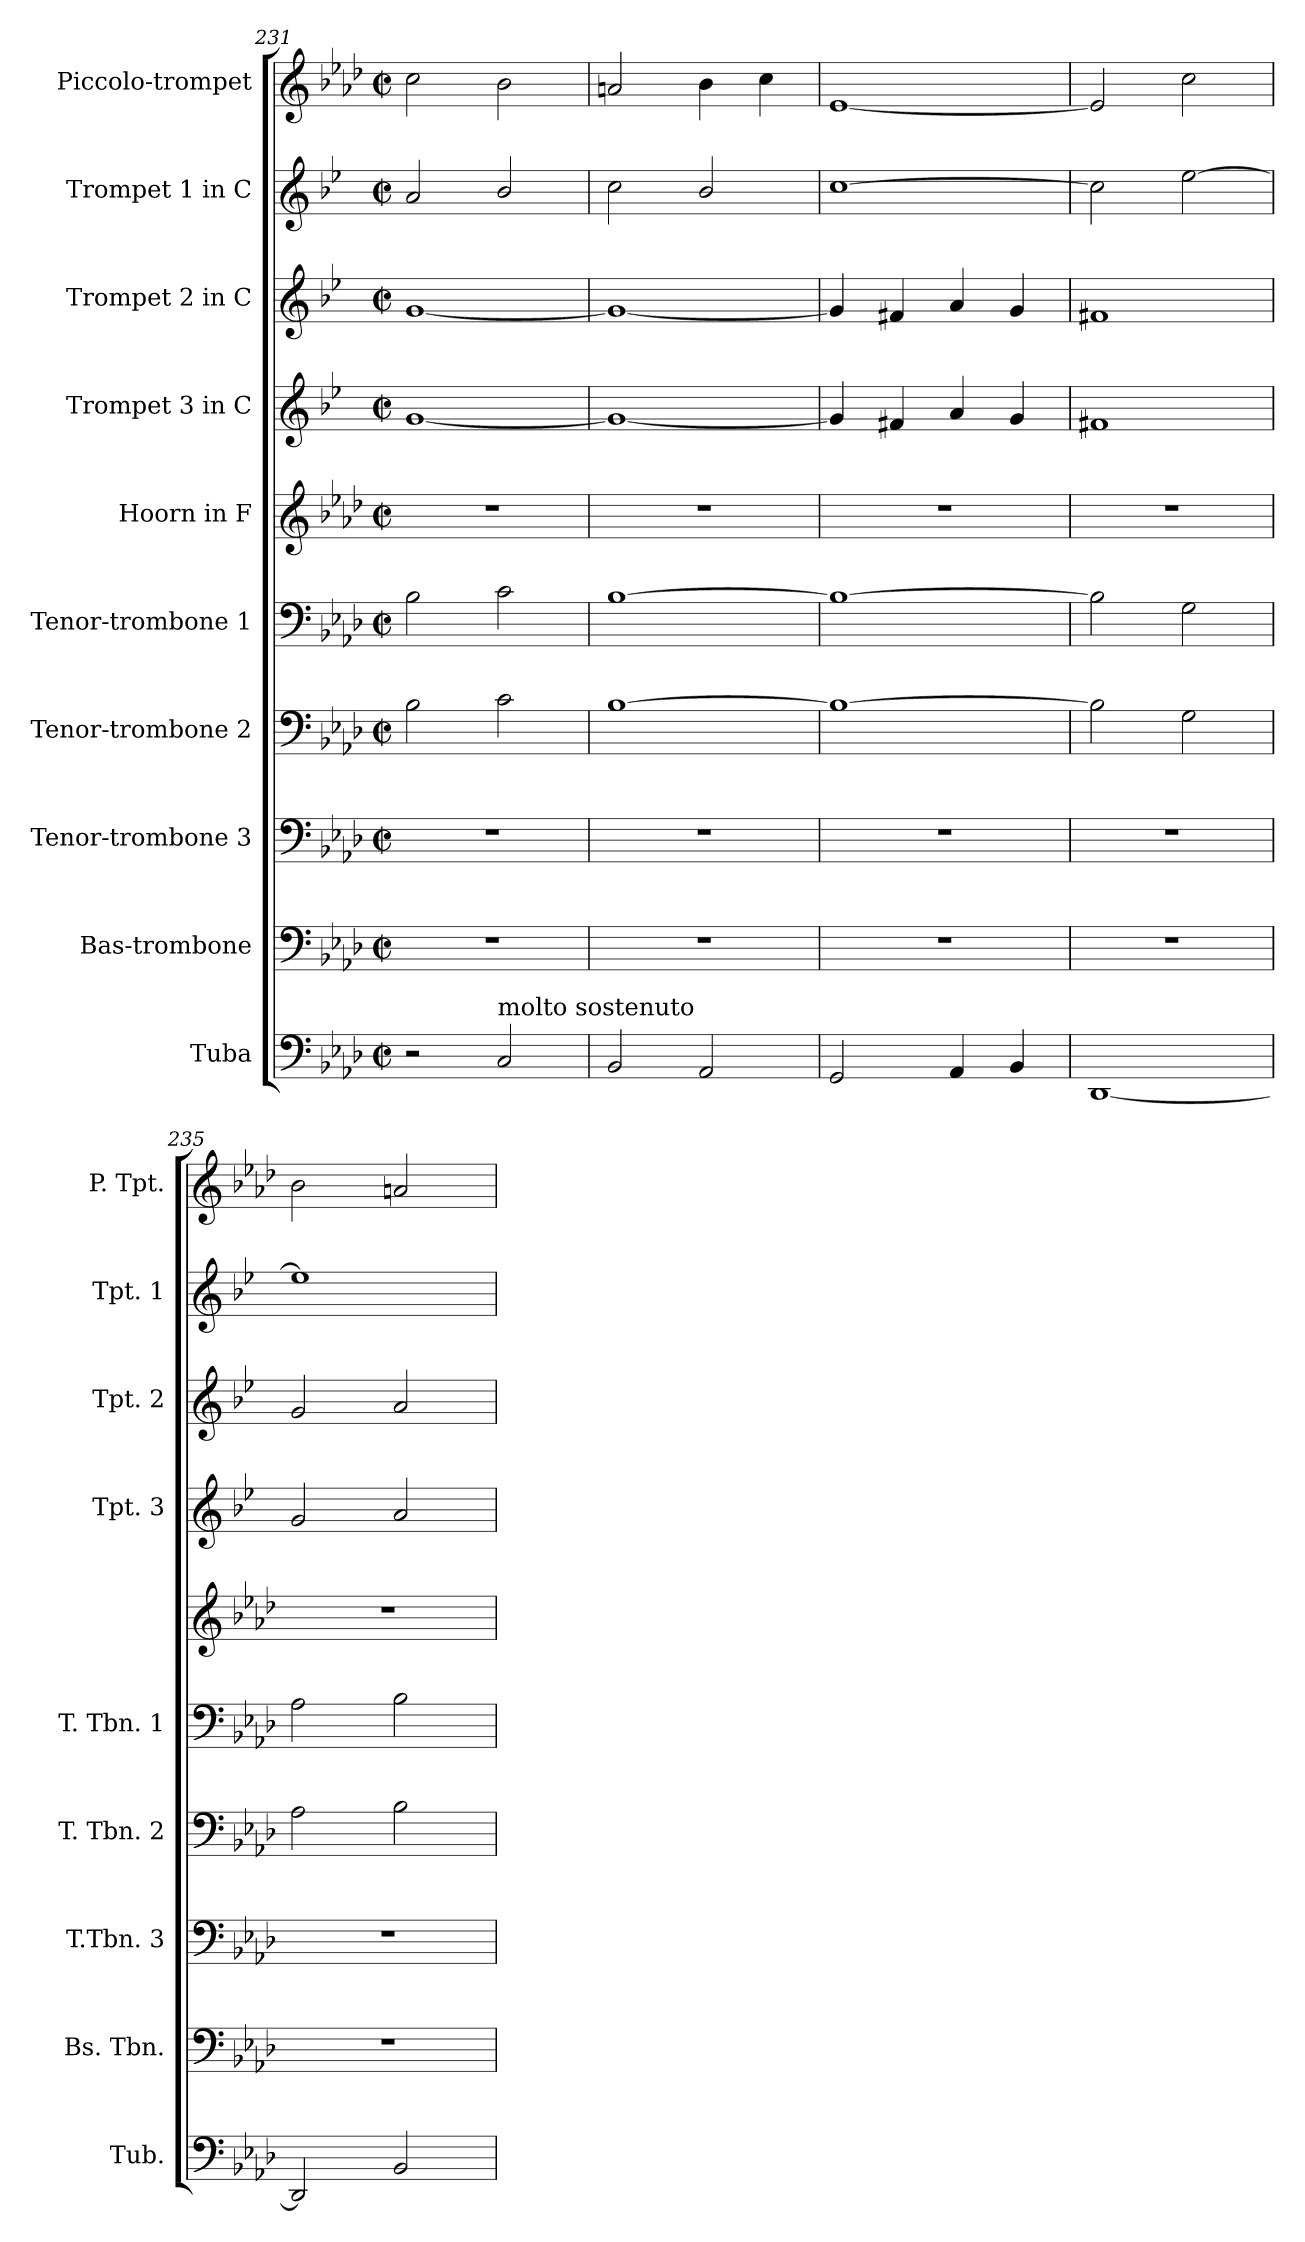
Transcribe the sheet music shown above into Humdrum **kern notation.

**kern	**kern	**kern	**kern	**kern	**kern	**kern	**kern	**kern	**kern
*part10	*part9	*part8	*part7	*part6	*part5	*part4	*part3	*part2	*part1
*staff10	*staff9	*staff8	*staff7	*staff6	*staff5	*staff4	*staff3	*staff2	*staff1
*I"Tuba	*I"Bas-trombone	*I"Tenor-trombone 3	*I"Tenor-trombone 2	*I"Tenor-trombone 1	*I"Hoorn in F	*I"Trompet 3 in C	*I"Trompet 2 in C	*I"Trompet 1 in C	*I"Piccolo-trompet
*I'Tub.	*I'Bs. Tbn.	*I'T.Tbn. 3	*I'T. Tbn. 2	*I'T. Tbn. 1	*	*I'Tpt. 3	*I'Tpt. 2	*I'Tpt. 1	*I'P. Tpt.
!!LO:PB:g=z
*clefF4	*clefF4	*clefF4	*clefF4	*clefF4	*clefG2	*clefG2	*clefG2	*clefG2	*clefG2
*	*	*	*	*	*ITrd4c7	*ITrd1c2	*ITrd1c2	*ITrd1c2	*ITrd-6c-10
*k[b-e-a-d-]	*k[b-e-a-d-]	*k[b-e-a-d-]	*k[b-e-a-d-]	*k[b-e-a-d-]	*k[b-e-a-d-g-]	*k[b-e-a-d-]	*k[b-e-a-d-]	*k[b-e-a-d-]	*k[b-e-a-d-g-c-]
*M2/2	*M2/2	*M2/2	*M2/2	*M2/2	*M2/2	*M2/2	*M2/2	*M2/2	*M2/2
*met(c|)	*met(c|)	*met(c|)	*met(c|)	*met(c|)	*met(c|)	*met(c|)	*met(c|)	*met(c|)	*met(c|)
=231	=231	=231	=231	=231	=231	=231	=231	=231	=231
2r	1r	1r	2B-\	2B-\	1r	[1f	[1f	2g/	2bb-\
!LO:TX:a:t=molto sostenuto	!	!	!	!	!	!	!	!	!
2C/	.	.	2c\	2c\	.	.	.	2a-/	2aa-\
=232	=232	=232	=232	=232	=232	=232	=232	=232	=232
2BB-/	1r	1r	[1B-	[1B-	1r	1f_	1f_	2b-\	2ggn/
2AA-/	.	.	.	.	.	.	.	2a-/	4aa-\
.	.	.	.	.	.	.	.	.	4bb-\
=233	=233	=233	=233	=233	=233	=233	=233	=233	=233
2GG/	1r	1r	1B-_	1B-_	1r	4f/]	4f/]	[1b-	[1dd-
.	.	.	.	.	.	4en/	4en/	.	.
4AA-/	.	.	.	.	.	4g/	4g/	.	.
4BB-/	.	.	.	.	.	4f/	4f/	.	.
=234	=234	=234	=234	=234	=234	=234	=234	=234	=234
[1DD-	1r	1r	2B-\]	2B-\]	1r	1en	1en	2b-\]	2dd-/]
.	.	.	2G\	2G\	.	.	.	[2dd-\	2bb-\
=235	=235	=235	=235	=235	=235	=235	=235	=235	=235
2DD-/]	1r	1r	2A-\	2A-\	1r	2f/	2f/	1dd-]	2aa-\
2BB-/	.	.	2B-\	2B-\	.	2g/	2g/	.	2ggn/
=	=	=	=	=	=	=	=	=	=
*-	*-	*-	*-	*-	*-	*-	*-	*-	*-
